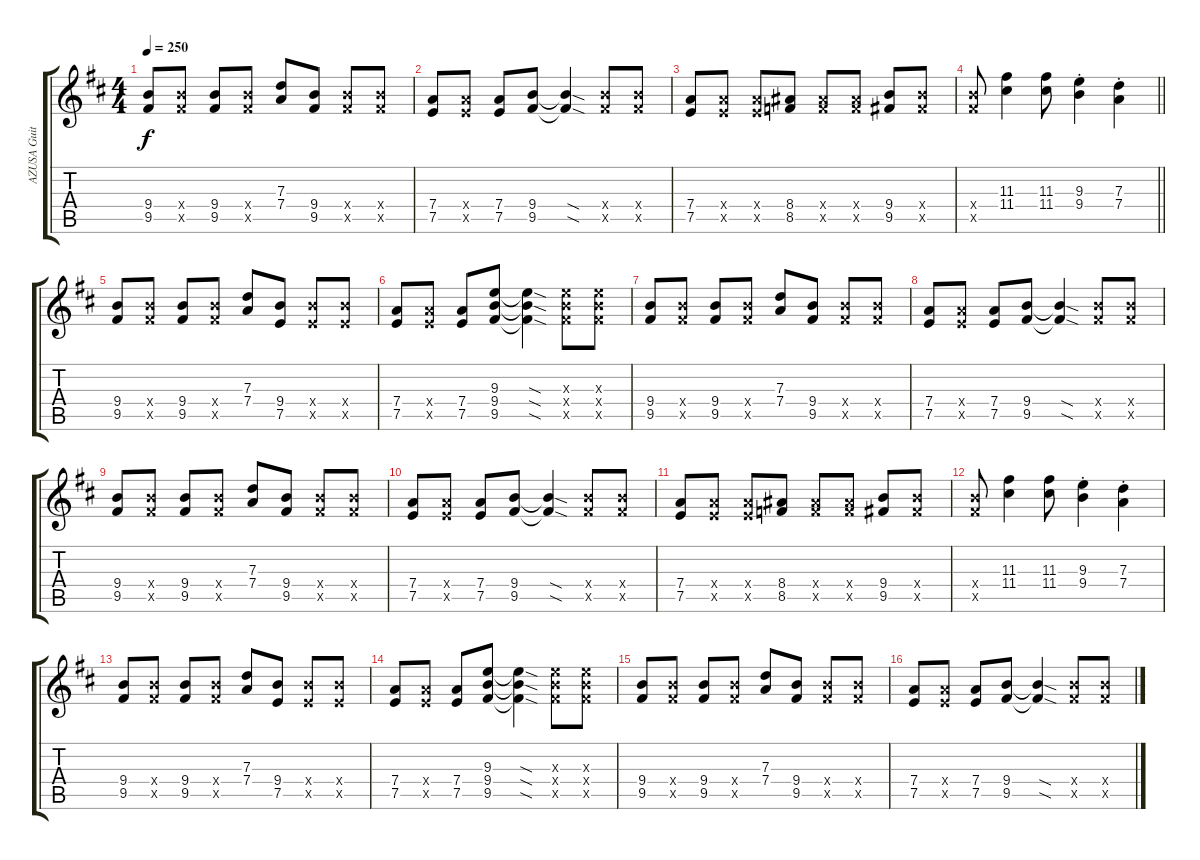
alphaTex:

\track ("AZUSA Guitar" "AZUSA Guit") {instrument distortionguitar}
\staff {score tabs}
\tuning (E4 B3 G3 D3 A2 E2) {hide}
\ts (4 4)
\tempo 250
\clef g2
\ks d
(9.4 9.5).8{dy f} (9.4{x} 9.5{x}).8 (9.4 9.5).8 (9.4{x} 9.5{x}).8 (7.3 7.4).8 (9.4 9.5).8 (9.4{x} 9.5{x}).8 (9.4{x} 9.5{x}).8 |
(7.4 7.5).8 (7.4{x} 7.5{x}).8 (7.4 7.5).8 (9.4 9.5).8 (9.4{sod t} 9.5{sod t}).4 (9.4{x} 9.5{x}).8 (9.4{x} 9.5{x}).8 |
(7.4 7.5).8 (7.4{x} 7.5{x}).8 (7.4{x} 7.5{x}).8 (8.4 8.5).8 (8.4{x} 8.5{x}).8 (8.4{x} 8.5{x}).8 (9.4 9.5).8 (9.4{x} 9.5{x}).8 |
\barLineRight lightlight
(9.4{x} 9.5{x}).8 (11.3 11.4).4 (11.3 11.4).8 (9.3{st} 9.4{st}).4 (7.3{st} 7.4{st}).4 |
(9.4 9.5).8 (9.4{x} 9.5{x}).8 (9.4 9.5).8 (9.4{x} 9.5{x}).8 (7.3 7.4).8 (9.4 7.5).8 (9.4{x} 7.5{x}).8 (9.4{x} 7.5{x}).8 |
(7.4 7.5).8 (7.4{x} 7.5{x}).8 (7.4 7.5).8 (9.3 9.4 9.5).8 (9.3{sod t} 9.4{sod t} 9.5{sod t}).4 (9.3{x} 9.4{x} 9.5{x}).8 (9.3{x} 9.4{x} 9.5{x}).8 |
(9.4 9.5).8 (9.4{x} 9.5{x}).8 (9.4 9.5).8 (9.4{x} 9.5{x}).8 (7.3 7.4).8 (9.4 9.5).8 (9.4{x} 9.5{x}).8 (9.4{x} 9.5{x}).8 |
(7.4 7.5).8 (7.4{x} 7.5{x}).8 (7.4 7.5).8 (9.4 9.5).8 (9.4{sod t} 9.5{sod t}).4 (9.4{x} 9.5{x}).8 (9.4{x} 9.5{x}).8 |
(9.4 9.5).8 (9.4{x} 9.5{x}).8 (9.4 9.5).8 (9.4{x} 9.5{x}).8 (7.3 7.4).8 (9.4 9.5).8 (9.4{x} 9.5{x}).8 (9.4{x} 9.5{x}).8 |
(7.4 7.5).8 (7.4{x} 7.5{x}).8 (7.4 7.5).8 (9.4 9.5).8 (9.4{sod t} 9.5{sod t}).4 (9.4{x} 9.5{x}).8 (9.4{x} 9.5{x}).8 |
(7.4 7.5).8 (7.4{x} 7.5{x}).8 (7.4{x} 7.5{x}).8 (8.4 8.5).8 (8.4{x} 8.5{x}).8 (8.4{x} 8.5{x}).8 (9.4 9.5).8 (9.4{x} 9.5{x}).8 |
(9.4{x} 9.5{x}).8 (11.3 11.4).4 (11.3 11.4).8 (9.3{st} 9.4{st}).4 (7.3{st} 7.4{st}).4 |
(9.4 9.5).8 (9.4{x} 9.5{x}).8 (9.4 9.5).8 (9.4{x} 9.5{x}).8 (7.3 7.4).8 (9.4 7.5).8 (9.4{x} 7.5{x}).8 (9.4{x} 7.5{x}).8 |
(7.4 7.5).8 (7.4{x} 7.5{x}).8 (7.4 7.5).8 (9.3 9.4 9.5).8 (9.3{sod t} 9.4{sod t} 9.5{sod t}).4 (9.3{x} 9.4{x} 9.5{x}).8 (9.3{x} 9.4{x} 9.5{x}).8 |
(9.4 9.5).8 (9.4{x} 9.5{x}).8 (9.4 9.5).8 (9.4{x} 9.5{x}).8 (7.3 7.4).8 (9.4 9.5).8 (9.4{x} 9.5{x}).8 (9.4{x} 9.5{x}).8 |
(7.4 7.5).8 (7.4{x} 7.5{x}).8 (7.4 7.5).8 (9.4 9.5).8 (9.4{sod t} 9.5{sod t}).4 (9.4{x} 9.5{x}).8 (9.4{x} 9.5{x}).8
